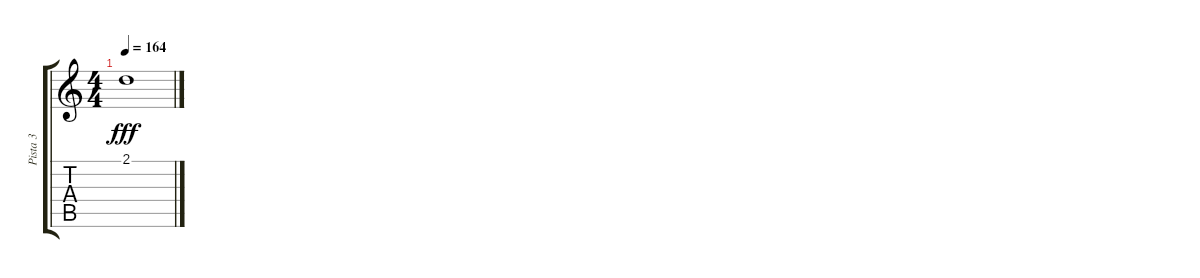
\track ("Pista 3" "Pista 3") {instrument overdrivenguitar}
\staff {score tabs}
\tuning (C4 G3 Eb3 Bb2 F2 C2) {hide}
\ts (4 4)
\tempo 164
\clef g2
\ks c
2.1.1{dy fff}
